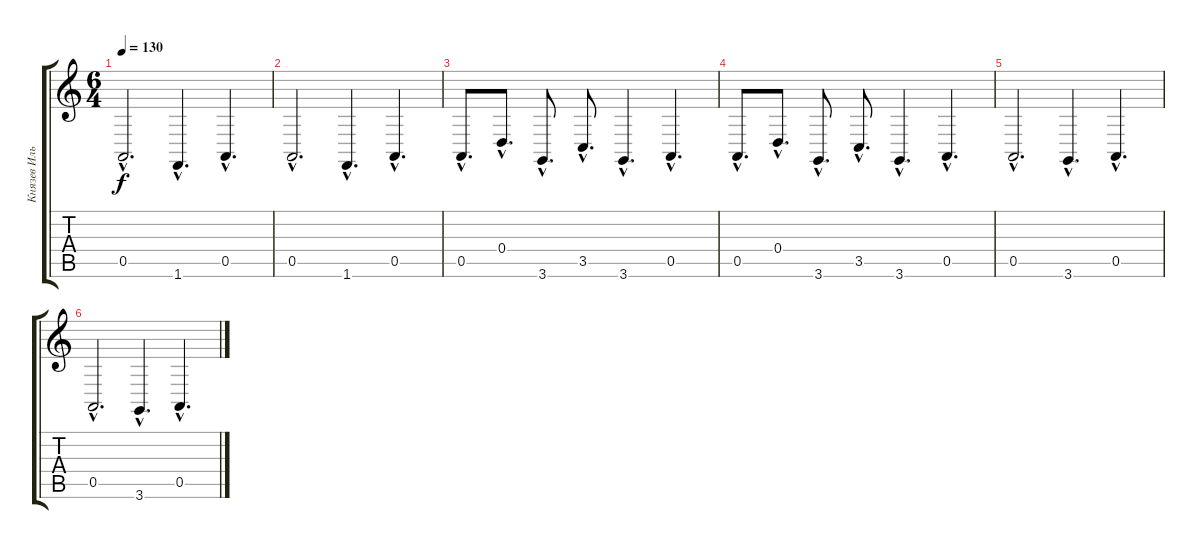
\track ("Князев Илья" "Князев Иль") {instrument orchestralharp}
\staff {score tabs}
\tuning (E4 B3 G3 D3 A2 E2) {hide}
\ts (6 4)
\tempo 130
\clef g2
\ks c
0.5{hac}.2{d dy f instrument orchestralharp} 1.6{hac}.4{d} 0.5{hac}.4{d} |
0.5{hac}.2{d} 1.6{hac}.4{d} 0.5{hac}.4{d} |
0.5{hac}.8{d} 0.4{hac}.8{d} 3.6{hac}.8{d} 3.5{hac}.8{d} 3.6{hac}.4{d} 0.5{hac}.4{d} |
0.5{hac}.8{d} 0.4{hac}.8{d} 3.6{hac}.8{d} 3.5{hac}.8{d} 3.6{hac}.4{d} 0.5{hac}.4{d} |
0.5{hac}.2{d} 3.6{hac}.4{d} 0.5{hac}.4{d} |
0.5{hac}.2{d} 3.6{hac}.4{d} 0.5{hac}.4{d}
